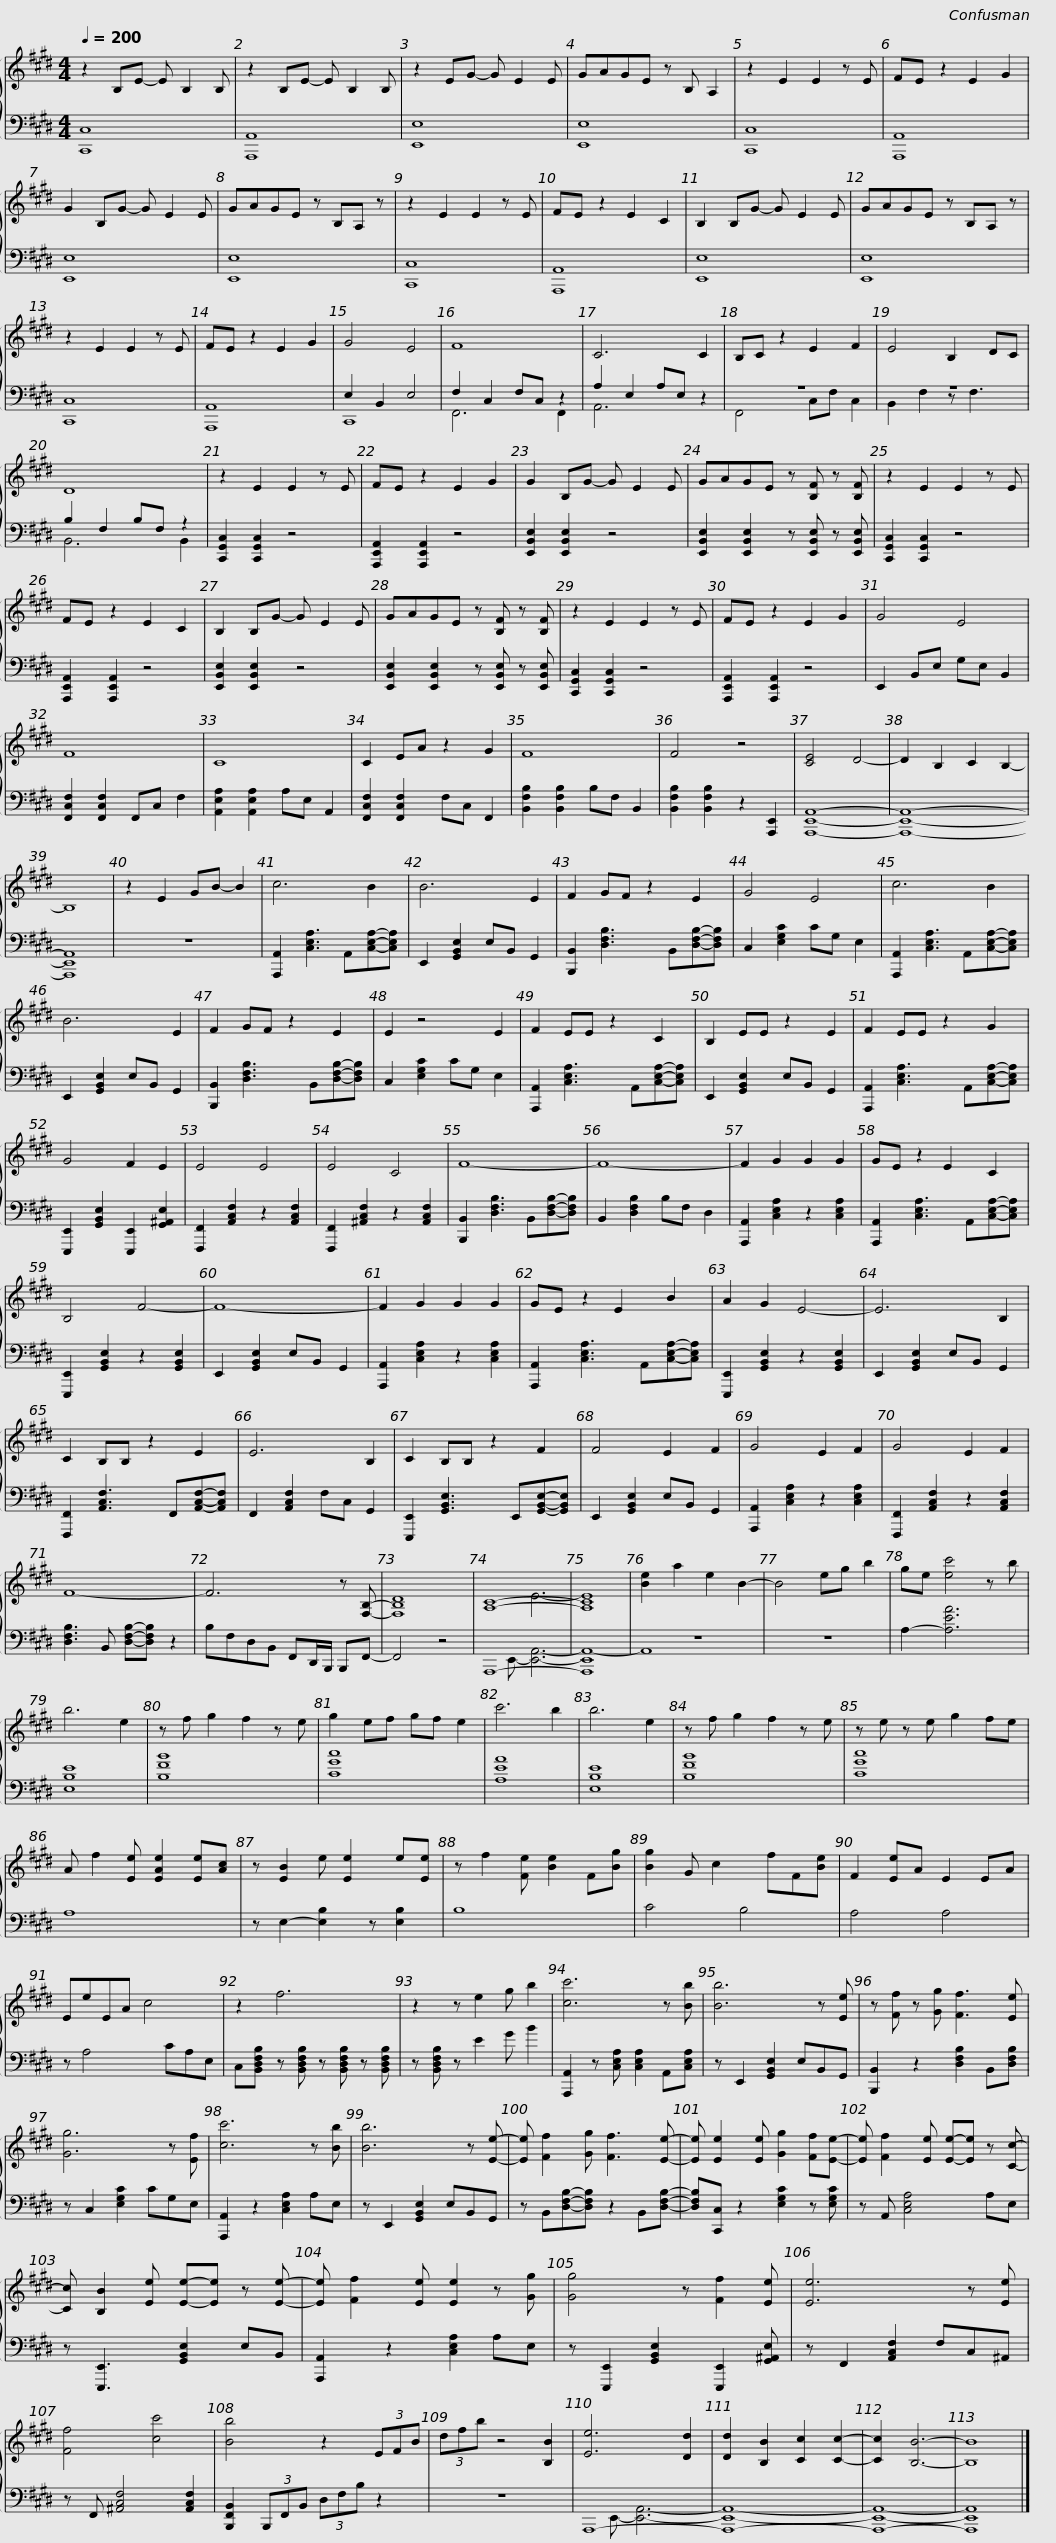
X:1
%%score { ( 1 4 ) | ( 2 3 ) }
L:1/8
Q:1/4=200
M:4/4
I:linebreak $
K:E
V:1 treble
V:4 treble
V:2 bass
V:3 bass
V:1
 z2 B,E- E B,2 B, | z2 B,E- E B,2 B, | z2 EG- G E2 E | GAGE z B, A,2 | z2 E2 E2 z E |$ %5
 FE z2 E2 G2 | G2 B,G- G E2 E | GAGE z B,A, z | z2 E2 E2 z E | FE z2 E2 C2 | %10
 B,2 B,G- G E2 E |$ GAGE z B,A, z | z2 E2 E2 z E | FE z2 E2 G2 | G4 E4 | %15
 F8 | C6 C2 | B,C z2 E2 F2 |$ E4 B,2 DC | D8 | %20
 z2 E2 E2 z E | FE z2 E2 G2 | G2 B,G- G E2 E | GAGE z [B,F] z [B,F] |$ z2 E2 E2 z E | %25
 FE z2 E2 C2 | B,2 B,G- G E2 E | GAGE z [B,F] z [B,F] | z2 E2 E2 z E | FE z2 E2 G2 |$ %30
 G4 E4 | F8 | C8 | C2 EA z2 G2 | F8 | %35
 F4 z4 | [CE]4 D4- | D2 B,2 C2 B,2- |$ B,8 | z2 E2 GB- B2 | %40
 c6 B2 | B6 E2 | F2 GF z2 E2 | G4 E4 | c6 B2 |$ %45
 B6 E2 | F2 GF z2 E2 | E2 z4 E2 | F2 EE z2 C2 | B,2 EE z2 E2 | %50
 F2 EE z2 G2 |$ G4 F2 E2 | E4 E4 | E4 C4 | F8- | %55
 F8- | F2 G2 G2 G2 | GE z2 E2 C2 |$ B,4 F4- | F8- | %60
 F2 G2 G2 G2 | GE z2 E2 B2 | A2 G2 E4- | E6 B,2 | C2 B,B, z2 E2 |$ %65
 E6 B,2 | C2 B,B, z2 F2 | F4 E2 F2 | G4 E2 F2 | G4 E2 F2 | %70
 F8- |$ F6 z [F,B,]- | [F,B,D]8 | [A,C]8- | [A,C]8 | %75
 [Be]2 a2 e2 B2- | B4 eg b2 | ge [ec']4 z b | b6 e2 |$ z f g2 f2 z e | %80
 g2 ef gf e2 | c'6 b2 | b6 e2 | z f g2 f2 z e | z e z e g2 fe | %85
 A f2 [Ee] [EAe]2 [Ee][Ac] |$ z [EB]2 e [Ee]2 e[Ee] | z f2 [Fe] [Be]2 F[Bg] | [Bg]2 G c2 fF[Be] | F2 [Ee]A E2 EA | %90
 EeEA c4 | z2 f6 |$ z2 z e2 g b2 | [cc']6 z [Bb] | [Bb]6 z [Ee] | %95
 z [Ff] z [Gg] [Ff]3 [Ee] | [Gg]6 z [Ef] | [cc']6 z [Bb] |$ [Bb]6 z [Ee]- | [Ee] [Ff]2 [Gg] [Ff]3 [Ee]- | %100
 [Ee] [Ee]2 [Ee] [Gg]2 [Ff][Ee]- | [Ee] [Ff]2 [Ee] [Ee]-[Ee] z [Cc]- |$ [Cc] [B,B]2 [Ee] [Ee]-[Ee] z [Ee]- | [Ee] [Ff]2 [Ee] [Ee]2 z [Gg] | [Gg]4 z [Ff]2 [Ee] | %105
 [Ee]6 z [Ee] | [Ff]4 [cc']4 |$ [Bb]4 z2 (3EFB | (3dfb z4 [B,B]2 | [Ee]6 [Dd]2 | %110
 [Dd]2 [B,B]2 [Cc]2 [Cc]2- | [Cc]2 [B,B]6- | [B,B]8 |] %113
V:2
 C,8 | A,,8 | E,8 | E,8 | C,8 |$ %5
 A,,8 | E,8 | E,8 | C,8 | A,,8 | %10
 E,8 |$ E,8 | C,8 | A,,8 | E,2 B,,2 E,4 | %15
 F,2 C,2 F,C, z2 | A,2 E,2 A,E, z2 | z8 |$ z8 | B,2 F,2 B,F, z2 | %20
 [C,,G,,C,]2 [C,,G,,C,]2 z4 | [A,,,E,,A,,]2 [A,,,E,,A,,]2 z4 | [E,,B,,E,]2 [E,,B,,E,]2 z4 | [E,,B,,E,]2 [E,,B,,E,]2 z [E,,B,,E,] z [E,,B,,E,] |$ [C,,G,,C,]2 [C,,G,,C,]2 z4 | %25
 [A,,,E,,A,,]2 [A,,,E,,A,,]2 z4 | [E,,B,,E,]2 [E,,B,,E,]2 z4 | [E,,B,,E,]2 [E,,B,,E,]2 z [E,,B,,E,] z [E,,B,,E,] | [C,,G,,C,]2 [C,,G,,C,]2 z4 | [A,,,E,,A,,]2 [A,,,E,,A,,]2 z4 |$ %30
 E,,2 B,,E, G,E, B,,2 | [F,,C,F,]2 [F,,C,F,]2 F,,C, F,2 | [A,,E,A,]2 [A,,E,A,]2 A,E, A,,2 | [F,,C,F,]2 [F,,C,F,]2 F,C, F,,2 | [B,,F,B,]2 [B,,F,B,]2 B,F, B,,2 | %35
 [B,,F,B,]2 [B,,F,B,]2 z2 [A,,,E,,]2 | [A,,,E,,A,,]8- | [A,,,E,,A,,]8- |$ [A,,,E,,A,,]8 | z8 | %40
 [A,,,A,,]2 [C,E,A,]3 A,,[C,E,A,]-[C,E,A,] | E,,2 [G,,B,,E,]2 E,B,, G,,2 | [B,,,B,,]2 [D,F,B,]3 B,,[D,F,B,]-[D,F,B,] | C,2 [E,G,C]2 CG, E,2 | [A,,,A,,]2 [C,E,A,]3 A,,[C,E,A,]-[C,E,A,] |$ %45
 E,,2 [G,,B,,E,]2 E,B,, G,,2 | [B,,,B,,]2 [D,F,B,]3 B,,[D,F,B,]-[D,F,B,] | C,2 [E,G,C]2 CG, E,2 | [A,,,A,,]2 [C,E,A,]3 A,,[C,E,A,]-[C,E,A,] | E,,2 [G,,B,,E,]2 E,B,, G,,2 | %50
 [A,,,A,,]2 [C,E,A,]3 A,,[C,E,A,]-[C,E,A,] |$ [E,,,E,,]2 [G,,B,,E,]2 [E,,,E,,]2 [G,,^A,,E,]2 | [F,,,F,,]2 [A,,C,F,]2 z2 [A,,C,F,]2 | [F,,,F,,]2 [^A,,C,F,]2 z2 [A,,C,F,]2 | [B,,,B,,]2 [D,F,B,]3 B,,[D,F,B,]-[D,F,B,] | %55
 B,,2 [D,F,B,]2 B,F, D,2 | [A,,,A,,]2 [C,E,A,]2 z2 [C,E,A,]2 | [A,,,A,,]2 [C,E,A,]3 A,,[C,E,A,]-[C,E,A,] |$ [E,,,E,,]2 [G,,B,,E,]2 z2 [G,,B,,E,]2 | E,,2 [G,,B,,E,]2 E,B,, G,,2 | %60
 [A,,,A,,]2 [C,E,A,]2 z2 [C,E,A,]2 | [A,,,A,,]2 [C,E,A,]3 A,,[C,E,A,]-[C,E,A,] | [E,,,E,,]2 [G,,B,,E,]2 z2 [G,,B,,E,]2 | E,,2 [G,,B,,E,]2 E,B,, G,,2 | [F,,,F,,]2 [A,,C,F,]3 F,,[A,,C,F,]-[A,,C,F,] |$ %65
 F,,2 [A,,C,F,]2 F,C, G,,2 | [E,,,E,,]2 [G,,B,,E,]3 E,,[G,,B,,E,]-[G,,B,,E,] | E,,2 [G,,B,,E,]2 E,B,, G,,2 | [A,,,A,,]2 [C,E,A,]2 z2 [C,E,A,]2 | [F,,,F,,]2 [A,,C,F,]2 z2 [A,,C,F,]2 | %70
 [D,F,B,]3 B,, [D,F,B,]-[D,F,B,] z2 |$ B,F,D,B,, F,,D,,/B,,,/ B,,,F,,- | F,,4 z4 | A,,,8- | A,,,8 | %75
 z8 | z8 | A,2- [A,EA]6 | [E,B,E]8 |$ [B,FB]8 | %80
 [CGc]8 | [A,EA]8 | [E,B,E]8 | [B,FB]8 | [CGc]8 | %85
 A,8 |$ z E,2- [E,-B,]2 z [E,B,]2 | B,8 | C4 B,4 | A,4 A,4 | %90
 z A,4 CA,E, | C,[B,,D,F,B,] z [B,,D,F,B,] z [B,,D,F,B,] z [B,,D,F,B,] |$ z [B,,D,F,B,] z E2 G B2 | [A,,,A,,]2 z [C,E,A,] [C,E,A,]2 A,,[C,E,A,] | z E,,2 [G,,B,,E,]2 E,B,,G,, | %95
 [B,,,B,,]2 z2 [D,F,B,]2 B,,[D,F,B,] | z C,2 [E,G,C]2 CG,E, | [A,,,A,,]2 z2 [C,E,A,]2 A,E, |$ z E,,2 [G,,B,,E,]2 E,B,,G,, | z B,,[D,F,B,]-[D,F,B,] z2 B,,[D,F,B,]- | %100
 [D,F,B,][C,,C,] z2 [E,G,C]2 z [E,G,C] | z A,, [C,E,A,]4 A,E, |$ z [E,,,E,,]3 [G,,B,,E,]2 E,B,, | [A,,,A,,]2 z2 [C,E,A,]2 A,E, | z [E,,,E,,]2 [G,,B,,E,]2 [E,,,E,,]2 [G,,^A,,E,] | %105
 z F,,2 [A,,C,F,]2 F,C,^A,, | z F,, [^A,,C,F,]4 [A,,C,F,]2 |$ [B,,,F,,B,,]2 (3B,,,F,,B,, (3D,F,B, z2 | z8 | A,,,8- | %110
 A,,,8- | A,,,8- | A,,,8 |] %113
V:3
 C,,8 | A,,,8 | E,,8 | E,,8 | C,,8 |$ %5
 A,,,8 | E,,8 | E,,8 | C,,8 | A,,,8 | %10
 E,,8 |$ E,,8 | C,,8 | A,,,8 | C,,8 | %15
 F,,6 F,,2 | A,,6 z2 | F,,4 C,F, C,2 |$ B,,2 F,2 z F,3 | B,,6 B,,2 | %20
 x8 | x8 | x8 | x8 |$ x8 | %25
 x8 | x8 | x8 | x8 | x8 |$ %30
 x8 | x8 | x8 | x8 | x8 | %35
 x8 | x8 | x8 |$ x8 | x8 | %40
 x8 | x8 | x8 | x8 | x8 |$ %45
 x8 | x8 | x8 | x8 | x8 | %50
 x8 |$ x8 | x8 | x8 | x8 | %55
 x8 | x8 | x8 |$ x8 | x8 | %60
 x8 | x8 | x8 | x8 | x8 |$ %65
 x8 | x8 | x8 | x8 | x8 | %70
 x8 |$ x8 | x8 | x E,,- [E,,A,,]6- | [E,,A,,-]8 | %75
 A,,8 | x8 | x8 | x8 |$ x8 | %80
 x8 | x8 | x8 | x8 | x8 | %85
 x8 |$ x8 | x8 | x8 | x8 | %90
 x8 | x8 |$ x8 | x8 | x8 | %95
 x8 | x8 | x8 |$ x8 | x8 | %100
 x8 | x8 |$ x8 | x8 | x8 | %105
 x8 | x8 |$ x8 | x8 | x E,,- [E,,A,,]6- | %110
 [E,,A,,]8- | [E,,A,,]8- | [E,,A,,]8 |] %113
V:4
 x8 | x8 | x8 | x8 | x8 |$ %5
 x8 | x8 | x8 | x8 | x8 | %10
 x8 |$ x8 | x8 | x8 | x8 | %15
 x8 | x8 | x8 |$ x8 | x8 | %20
 x8 | x8 | x8 | x8 |$ x8 | %25
 x8 | x8 | x8 | x8 | x8 |$ %30
 x8 | x8 | x8 | x8 | x8 | %35
 x8 | x8 | x8 |$ x8 | x8 | %40
 x8 | x8 | x8 | x8 | x8 |$ %45
 x8 | x8 | x8 | x8 | x8 | %50
 x8 |$ x8 | x8 | x8 | x8 | %55
 x8 | x8 | x8 |$ x8 | x8 | %60
 x8 | x8 | x8 | x8 | x8 |$ %65
 x8 | x8 | x8 | x8 | x8 | %70
 x8 |$ x8 | x8 | x2 E6- | E8 | %75
 x8 | x8 | x8 | x8 |$ x8 | %80
 x8 | x8 | x8 | x8 | x8 | %85
 x8 |$ x8 | x8 | x8 | x8 | %90
 x8 | x8 |$ x8 | x8 | x8 | %95
 x8 | x8 | x8 |$ x8 | x8 | %100
 x8 | x8 |$ x8 | x8 | x8 | %105
 x8 | x8 |$ x8 | x8 | x8 | %110
 x8 | x8 | x8 |] %113
